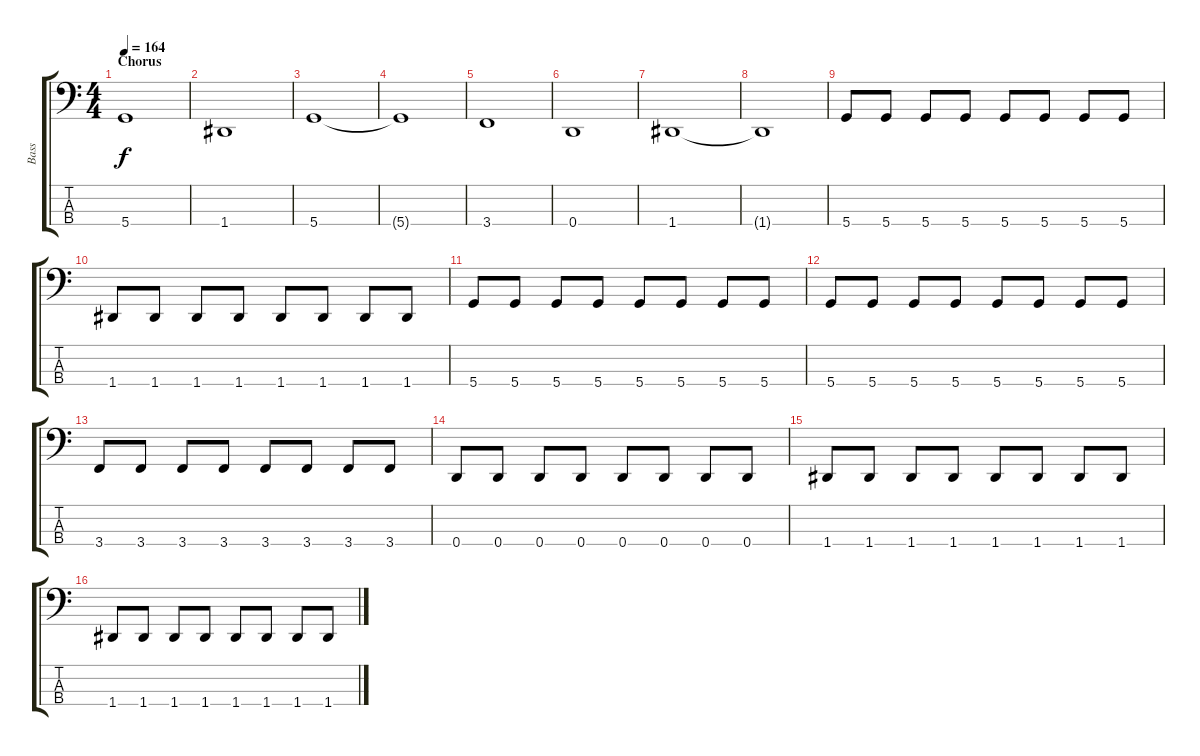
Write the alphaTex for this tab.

\track ("Bass" "Bass") {instrument electricbasspick}
\staff {score tabs}
\tuning (F2 C2 G1 D1) {hide}
\ts (4 4)
\section ("" "Chorus")
\tempo 164
\clef f4
\ks c
5.4.1{dy f} |
1.4.1 |
5.4.1 |
5.4{t}.1 |
3.4.1 |
0.4.1 |
1.4.1 |
1.4{t}.1 |
5.4.8 5.4.8 5.4.8 5.4.8 5.4.8 5.4.8 5.4.8 5.4.8 |
1.4.8 1.4.8 1.4.8 1.4.8 1.4.8 1.4.8 1.4.8 1.4.8 |
5.4.8 5.4.8 5.4.8 5.4.8 5.4.8 5.4.8 5.4.8 5.4.8 |
5.4.8 5.4.8 5.4.8 5.4.8 5.4.8 5.4.8 5.4.8 5.4.8 |
3.4.8 3.4.8 3.4.8 3.4.8 3.4.8 3.4.8 3.4.8 3.4.8 |
0.4.8 0.4.8 0.4.8 0.4.8 0.4.8 0.4.8 0.4.8 0.4.8 |
1.4.8 1.4.8 1.4.8 1.4.8 1.4.8 1.4.8 1.4.8 1.4.8 |
1.4.8 1.4.8 1.4.8 1.4.8 1.4.8 1.4.8 1.4.8 1.4.8
